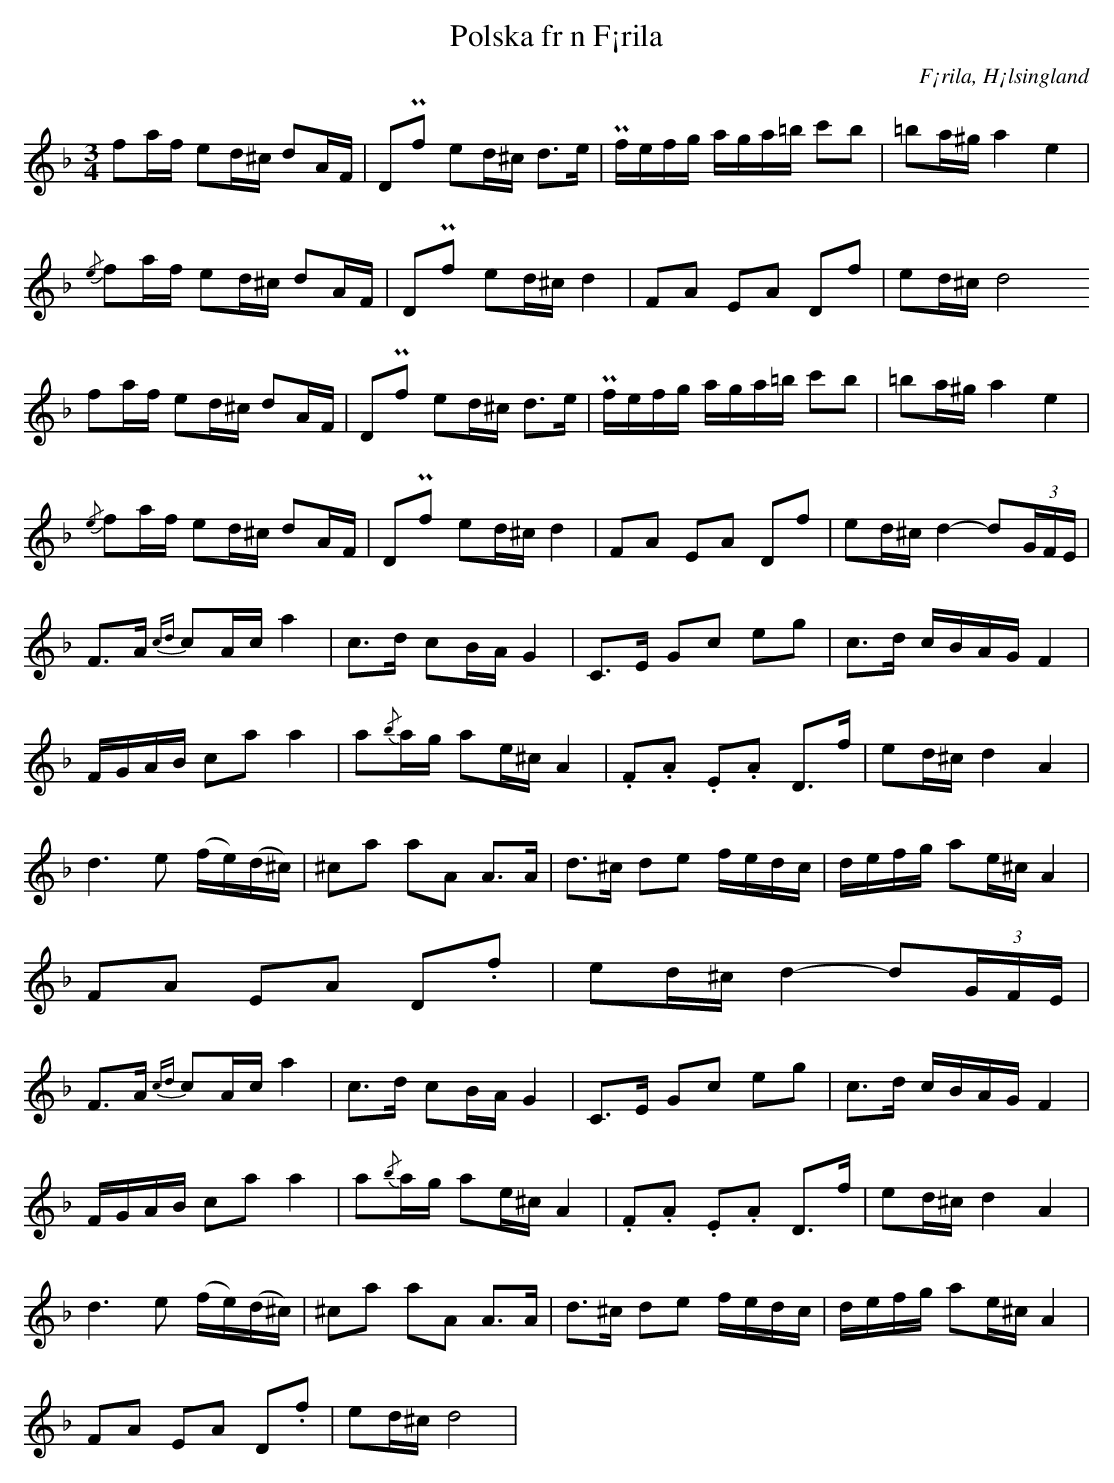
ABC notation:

X:1
T: Polska fr n F¡rila
O: F¡rila, H¡lsingland
M: 3/4
L: 1/16
K: Dm
f2af e2d^c d2AF | D2Pf2 e2d^c d2>e2 | Pfefg aga=b c'2b2 | =b2a^g a4 e4 |
{/e}f2af e2d^c d2AF | D2Pf2 e2d^c d4 | F2A2 E2A2 D2f2 | e2d^c d8
f2af e2d^c d2AF | D2Pf2 e2d^c d2>e2 | Pfefg aga=b c'2b2 | =b2a^g a4 e4 |
{/e}f2af e2d^c d2AF | D2Pf2 e2d^c d4 | F2A2 E2A2 D2f2 | e2d^c d4-d2(3GFE|
F2>A2 {cd}c2Ac a4 | c2>d2 c2BA G4 | C2>E2 G2c2 e2g2 | c2>d2 cBAG F4 |
FGAB c2a2 a4 | a2{/b}ag a2e^c A4 | .F2.A2 .E2.A2 D2>f2 | e2d^c d4 A4 |
d6e2 (fe)(d^c) | ^c2a2 a2A2 A2>A2 | d2>^c2 d2e2 fedc | defg a2e^c A4 |
F2A2 E2A2 D2.f2 | e2d^c d4-d2(3GFE |
F2>A2 {cd}c2Ac a4 | c2>d2 c2BA G4 | C2>E2 G2c2 e2g2 | c2>d2 cBAG F4 |
FGAB c2a2 a4 | a2{/b}ag a2e^c A4 | .F2.A2 .E2.A2 D2>f2 | e2d^c d4 A4 |
d6e2 (fe)(d^c) | ^c2a2 a2A2 A2>A2 | d2>^c2 d2e2 fedc | defg a2e^c A4 |
F2A2 E2A2 D2.f2 | e2d^c d8 |
